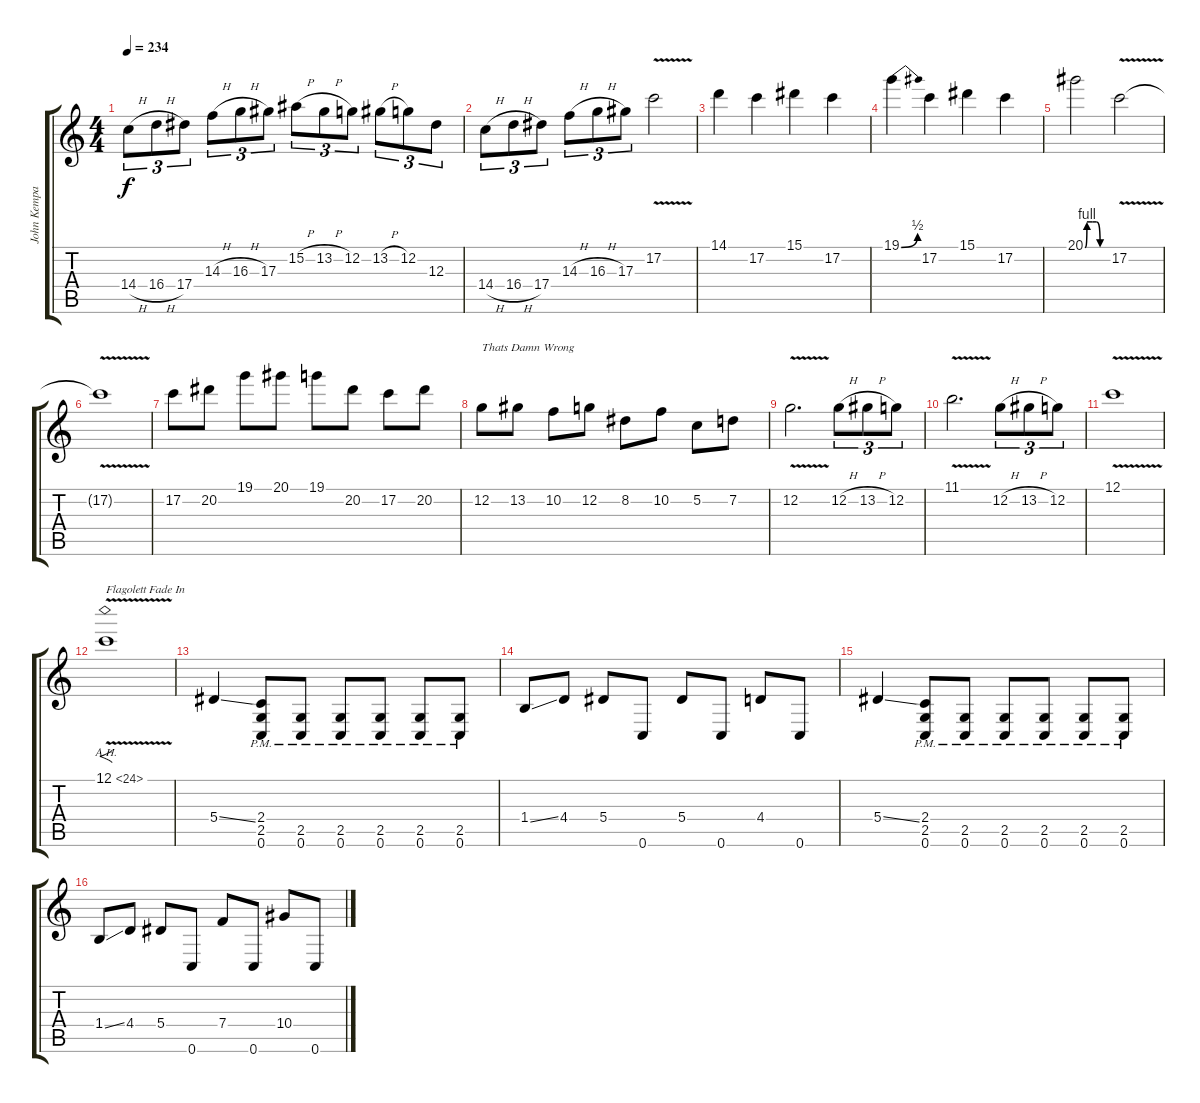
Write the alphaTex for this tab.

\track ("John Kempainen (Lead Guitar)" "John Kempa") {instrument overdrivenguitar}
\staff {score tabs}
\tuning (C4 G3 Eb3 Bb2 F2 C2) {hide}
\ts (4 4)
\tempo 234
\clef g2
\ks c
14.4{h}.8{tu (3 2) dy f} 16.4{h}.8{tu (3 2)} 17.4.8{tu (3 2)} 14.3{h}.8{tu (3 2)} 16.3{h}.8{tu (3 2)} 17.3.8{tu (3 2)} 15.2{h}.8{tu (3 2)} 13.2{h}.8{tu (3 2)} 12.2.8{tu (3 2)} 13.2{h}.8{tu (3 2)} 12.2.8{tu (3 2)} 12.3.8{tu (3 2)} |
14.4{h}.8{tu (3 2)} 16.4{h}.8{tu (3 2)} 17.4.8{tu (3 2)} 14.3{h}.8{tu (3 2)} 16.3{h}.8{tu (3 2)} 17.3.8{tu (3 2)} 17.2{v}.2 |
14.1.4 17.2.4 15.1.4 17.2.4 |
19.1{be (bend 0 0 60 2)}.4 17.2.4 15.1.4 17.2.4 |
20.1{be (custom 0 0 5 4 20 4 30 4 40 0 60 0)}.2 17.2{v}.2 |
17.2{t}.1 |
17.2.8 20.2.8 19.1.8 20.1.8 19.1.8 20.2.8 17.2.8 20.2.8 |
12.2.8{txt "Thats Damn Wrong"} 13.2.8 10.2.8 12.2.8 8.2.8 10.2.8 5.2.8 7.2.8 |
12.2{v}.2{d} 12.2{h}.8{tu (3 2)} 13.2{h}.8{tu (3 2)} 12.2.8{tu (3 2)} |
11.1{v}.2{d} 12.2{h}.8{tu (3 2)} 13.2{h}.8{tu (3 2)} 12.2.8{tu (3 2)} |
12.1{v}.1 |
12.1{ah 12 v}.1{f txt "Flagolett Fade In"} |
5.4{ss}.4{balance 14} (2.4 2.5{pm} 0.6{pm}).8 (2.5{pm} 0.6{pm}).8 (2.5{pm} 0.6{pm}).8 (2.5{pm} 0.6{pm}).8 (2.5{pm} 0.6{pm}).8 (2.5{pm} 0.6{pm}).8 |
1.4{ss}.8 4.4.8 5.4.8 0.6.8 5.4.8 0.6.8 4.4.8 0.6.8 |
5.4{ss}.4{balance 14} (2.4 2.5{pm} 0.6{pm}).8 (2.5{pm} 0.6{pm}).8 (2.5{pm} 0.6{pm}).8 (2.5{pm} 0.6{pm}).8 (2.5{pm} 0.6{pm}).8 (2.5{pm} 0.6{pm}).8 |
1.4{ss}.8 4.4.8 5.4.8 0.6.8 7.4.8 0.6.8 10.4.8 0.6.8
